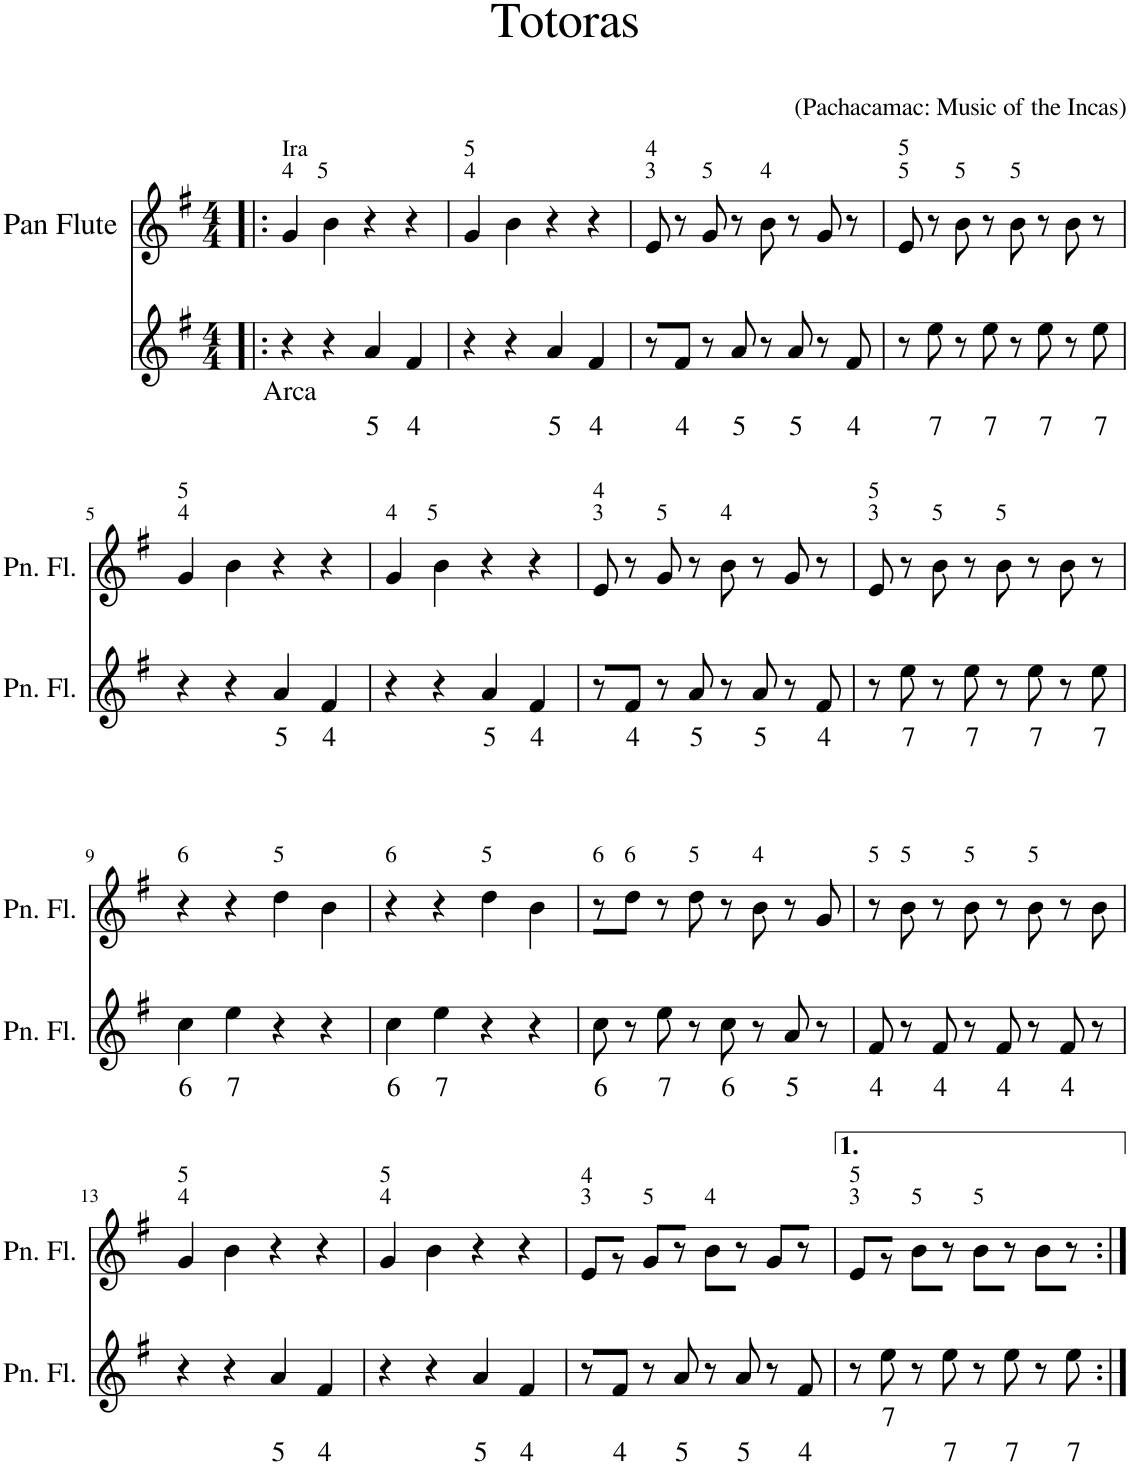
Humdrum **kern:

**kern	**text	**kern
*part2	*part2	*part1
*staff2	*staff2	*staff1
*I"Pan Flute	*	*I"Pan Flute
*I'Pn. Fl.	*	*I'Pn. Fl.
*clefG2	*	*clefG2
*k[f#]	*	*k[f#]
*M4/4	*	*M4/4
=1!|:	=1!|:	=1!|:
!	!	!LO:TX:a:t=4    5
!	!	!LO:TX:a:t=Ira
!	!LO:LY:b	!
4r	-Arca	4g/
4r	.	4b\
!	!LO:LY:b	!
4a/	-5	4r
!	!LO:LY:b	!
4f#/	-4	4r
=2	=2	=2
!	!	!LO:TX:a:t=4
!	!	!LO:TX:a:t=5
4r	.	4g/
4r	.	4b\
!	!LO:LY:b	!
4a/	-5	4r
!	!LO:LY:b	!
4f#/	-4	4r
=3	=3	=3
!	!	!LO:TX:a:t=3
!	!	!LO:TX:a:t=4
8r	.	8e/
!	!LO:LY:b	!
8f#/J	-4	8r
!	!	!LO:TX:a:t=5
8r	.	8g/
!	!LO:LY:b	!
8a/	-5	8r
!	!	!LO:TX:a:t=4
8r	.	8b\
!	!LO:LY:b	!
8a/	-5	8r
8r	.	8g/
!	!LO:LY:b	!
8f#/	-4	8r
=4	=4	=4
!	!	!LO:TX:a:t=5
!	!	!LO:TX:a:t=5
8r	.	8e/
!	!LO:LY:b	!
8ee\	-7	8r
!	!	!LO:TX:a:t=5
8r	.	8b\
!	!LO:LY:b	!
8ee\	-7	8r
!	!	!LO:TX:a:t=5
8r	.	8b\
!	!LO:LY:b	!
8ee\	-7	8r
8r	.	8b\
!	!LO:LY:b	!
8ee\	-7	8r
!!LO:LB:g=z
=5	=5	=5
!	!	!LO:TX:a:t=4
!	!	!LO:TX:a:t=5
4r	.	4g/
4r	.	4b\
!	!LO:LY:b	!
4a/	-5	4r
!	!LO:LY:b	!
4f#/	-4	4r
=6	=6	=6
!	!	!LO:TX:a:t=4     5
4r	.	4g/
4r	.	4b\
!	!LO:LY:b	!
4a/	-5	4r
!	!LO:LY:b	!
4f#/	-4	4r
=7	=7	=7
!	!	!LO:TX:a:t=3
!	!	!LO:TX:a:t=4
8r	.	8e/
!	!LO:LY:b	!
8f#/J	-4	8r
!	!	!LO:TX:a:t=5
8r	.	8g/
!	!LO:LY:b	!
8a/	-5	8r
!	!	!LO:TX:a:t=4
8r	.	8b\
!	!LO:LY:b	!
8a/	-5	8r
8r	.	8g/
!	!LO:LY:b	!
8f#/	-4	8r
=8	=8	=8
!	!	!LO:TX:a:t=3
!	!	!LO:TX:a:t=5
8r	.	8e/
!	!LO:LY:b	!
8ee\	-7	8r
!	!	!LO:TX:a:t=5
8r	.	8b\
!	!LO:LY:b	!
8ee\	-7	8r
!	!	!LO:TX:a:t=5
8r	.	8b\
!	!LO:LY:b	!
8ee\	-7	8r
8r	.	8b\
!	!LO:LY:b	!
8ee\	-7	8r
!!LO:LB:g=z
=9	=9	=9
!	!	!LO:TX:a:t=6
!	!LO:LY:b	!
4cc\	-6	4r
!	!LO:LY:b	!
4ee\	-7	4r
!	!	!LO:TX:a:t=5
4r	.	4dd\
4r	.	4b\
=10	=10	=10
!	!	!LO:TX:a:t=6
!	!LO:LY:b	!
4cc\	-6	4r
!	!LO:LY:b	!
4ee\	-7	4r
!	!	!LO:TX:a:t=5
4r	.	4dd\
4r	.	4b\
=11	=11	=11
!	!	!LO:TX:a:t=6
!	!LO:LY:b	!
8cc\	-6	8r
!	!	!LO:TX:a:t=6
8r	.	8dd\J
!	!LO:LY:b	!
8ee\	-7	8r
!	!	!LO:TX:a:t=5
8r	.	8dd\
!	!LO:LY:b	!
8cc\	-6	8r
!	!	!LO:TX:a:t=4
8r	.	8b\
!	!LO:LY:b	!
8a/	-5	8r
8r	.	8g/
=12	=12	=12
!	!	!LO:TX:a:t=5
!	!LO:LY:b	!
8f#/	-4	8r
!	!	!LO:TX:a:t=5
8r	.	8b\
!	!LO:LY:b	!
8f#/	-4	8r
!	!	!LO:TX:a:t=5
8r	.	8b\
!	!LO:LY:b	!
8f#/	-4	8r
!	!	!LO:TX:a:t=5
8r	.	8b\
!	!LO:LY:b	!
8f#/	-4	8r
8r	.	8b\
!!LO:LB:g=z
=13	=13	=13
!	!	!LO:TX:a:t=4
!	!	!LO:TX:a:t=5
4r	.	4g/
4r	.	4b\
!	!LO:LY:b	!
4a/	-5	4r
!	!LO:LY:b	!
4f#/	-4	4r
=14	=14	=14
!	!	!LO:TX:a:t=4
!	!	!LO:TX:a:t=5
4r	.	4g/
4r	.	4b\
!	!LO:LY:b	!
4a/	-5	4r
!	!LO:LY:b	!
4f#/	-4	4r
=15	=15	=15
!	!	!LO:TX:a:t=3
!	!	!LO:TX:a:t=4
8r	.	8e/L
!	!LO:LY:b	!
8f#/J	-4	8r
!	!	!LO:TX:a:t=5
8r	.	8g/L
!	!LO:LY:b	!
8a/	-5	8r
!	!	!LO:TX:a:t=4
8r	.	8b\L
!	!LO:LY:b	!
8a/	-5	8r
8r	.	8g/L
!	!LO:LY:b	!
8f#/	-4	8r
=16	=16	=16
!	!	!LO:TX:a:t=3
!	!	!LO:TX:a:t=5
8r	.	8e/L
!	!LO:LY:b	!
8ee\	-7	8r
!	!	!LO:TX:a:t=5
8r	.	8b\L
!	!LO:LY:b	!
8ee\	-7	8r
!	!	!LO:TX:a:t=5
8r	.	8b\L
!	!LO:LY:b	!
8ee\	-7	8r
8r	.	8b\L
!	!LO:LY:b	!
8ee\	-7	8r
=:|!	=:|!	=:|!
*-	*-	*-
